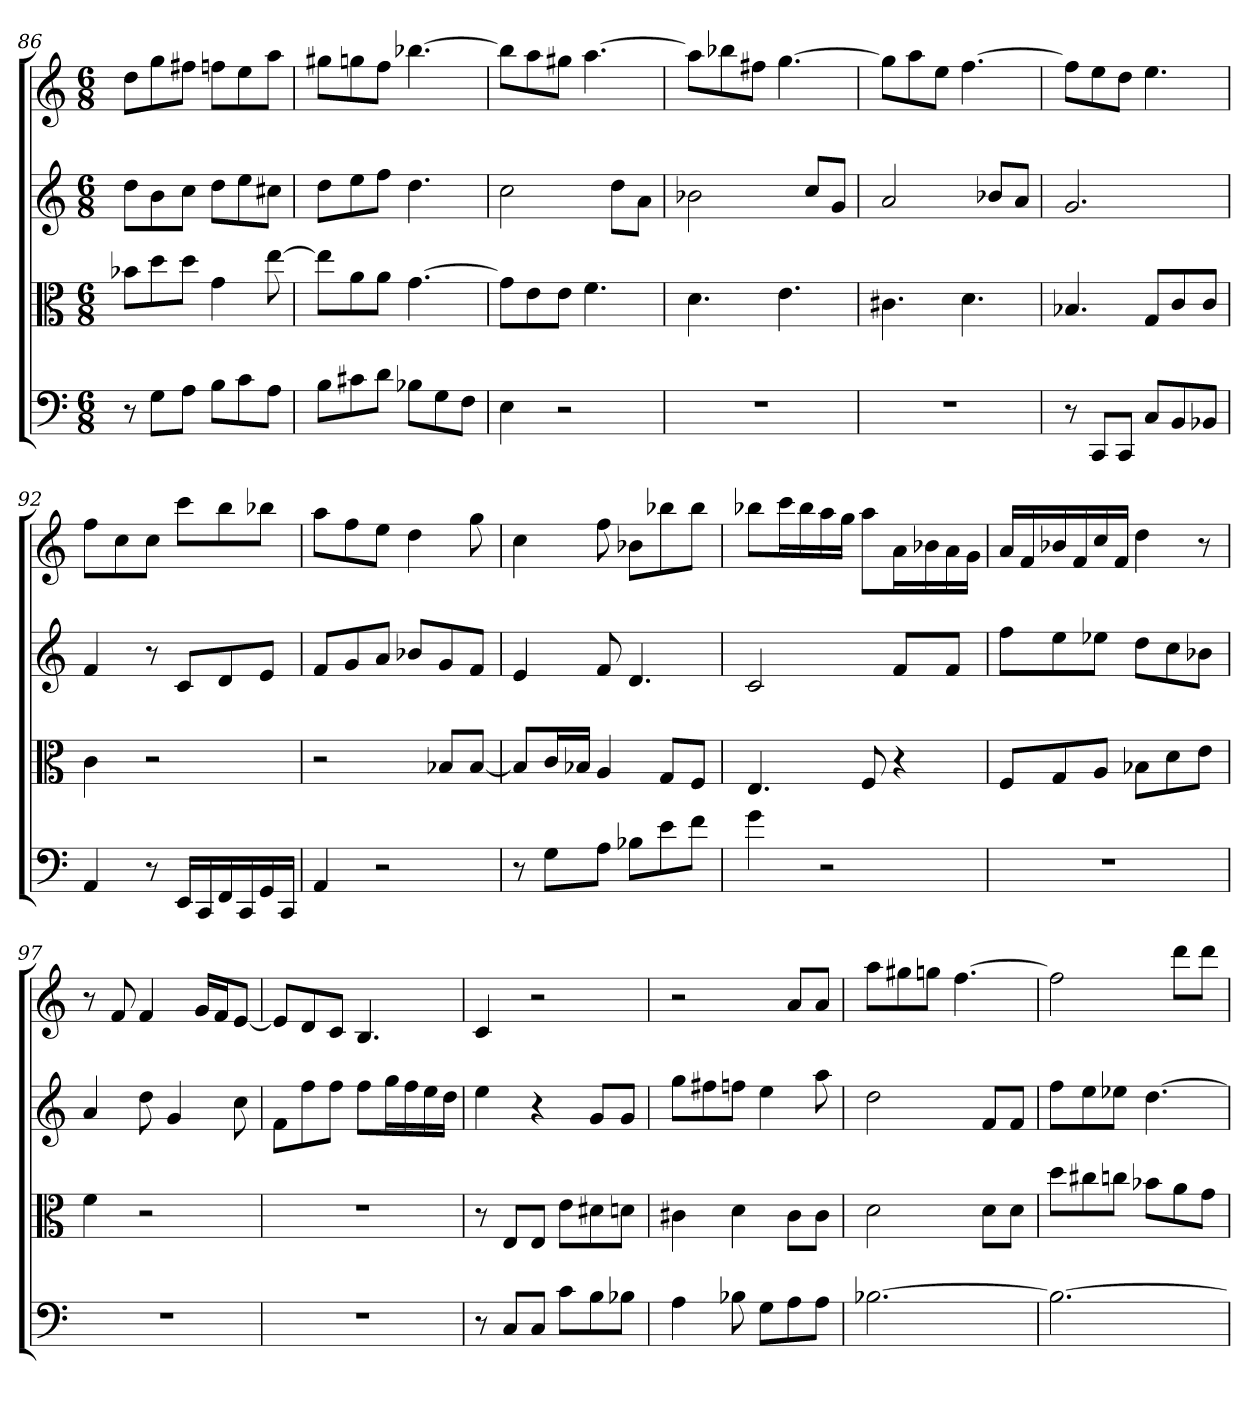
**kern	**kern	**kern	**kern
*part4	*part3	*part2	*part1
*staff4	*staff3	*staff2	*staff1
*clefF4	*clefC3	*clefG2	*clefG2
*k[]	*k[]	*k[]	*k[]
*C:	*C:	*C:	*C:
*M6/8	*M6/8	*M6/8	*M6/8
=86	=86	=86	=86
8r	8b-X\L	8dd\L	8dd\L
8G\L	8dd\	8b\	8gg\
8A\J	8dd\J	8cc\J	8ff#X\J
8B\L	4g	8dd\L	8ffn\L
8c\	.	8ee\	8ee\
8A\J	[8ee	8cc#X\J	8aa\J
=87	=87	=87	=87
8B\L	8ee\L]	8dd\L	8gg#X\L
8c#X\	8a\	8ee\	8ggn\
8d\J	8a\J	8ff\J	8ff\J
8B-X\L	[4.g	4.dd	[4.bb-X
8G\	.	.	.
8F\J	.	.	.
=88	=88	=88	=88
4E	8g\L]	2cc	8bb-\L]
.	8e\	.	8aa\
2r	8e\J	.	8gg#X\J
.	4.f	.	[4.aa
.	.	8dd\L	.
.	.	8a\J	.
=89	=89	=89	=89
2.r	4.d	2b-X	8aa\L]
.	.	.	8bb-X\
.	.	.	8ff#X\J
.	4.e	.	[4.gg
.	.	8cc/L	.
.	.	8g/J	.
=90	=90	=90	=90
2.r	4.c#X	2a	8gg\L]
.	.	.	8aa\
.	.	.	8ee\J
.	4.d	.	[4.ff
.	.	8b-X/L	.
.	.	8a/J	.
=91	=91	=91	=91
8r	4.B-X	2.g	8ff\L]
8CC/L	.	.	8ee\
8CC/J	.	.	8dd\J
8C/L	8G/L	.	4.ee
8BB/	8c/	.	.
8BB-X/J	8c/J	.	.
=92	=92	=92	=92
4AA	4c	4f	8ff\L
.	.	.	8cc\
8r	2r	8r	8cc\J
16EE/LL	.	8c/L	8ccc\L
16CC/	.	.	.
16FF/	.	8d/	8bb\
16CC/	.	.	.
16GG/	.	8e/J	8bb-X\J
16CC/JJ	.	.	.
=93	=93	=93	=93
4AA	2r	8f/L	8aa\L
.	.	8g/	8ff\
2r	.	8a/J	8ee\J
.	.	8b-X/L	4dd
.	8B-X/L	8g/	.
.	[8B-/J	8f/J	8gg
=94	=94	=94	=94
8r	8B-/L]	4e	4cc
8G\L	16c/L	.	.
.	16B-X/JJ	.	.
8A\J	4A	8f	8ff
8B-X\L	.	4.d	8b-X\L
8e\	8G/L	.	8bb-X\
8f\J	8F/J	.	8bb-\J
=95	=95	=95	=95
4g	4.E	2c	8bb-X\L
.	.	.	16ccc\L
.	.	.	16bb-\
2r	.	.	16aa\
.	.	.	16gg\JJ
.	8F	.	8aa\L
.	4r	8f/L	16a\L
.	.	.	16b-X\
.	.	8f/J	16a\
.	.	.	16g\JJ
=96	=96	=96	=96
2.r	8F/L	8ff\L	16a/LL
.	.	.	16f/
.	8G/	8ee\	16b-X/
.	.	.	16f/
.	8A/J	8ee-X\J	16cc/
.	.	.	16f/JJ
.	8B-X\L	8dd\L	4dd
.	8d\	8cc\	.
.	8e\J	8b-X\J	8r
=97	=97	=97	=97
2.r	4f	4a	8r
.	.	.	8f
.	2r	8dd	4f
.	.	4g	.
.	.	.	16g/LL
.	.	.	16f/J
.	.	8cc	[8e/J
=98	=98	=98	=98
2.r	2.r	8f\L	8e/L]
.	.	8ff\	8d/
.	.	8ff\J	8c/J
.	.	8ff\L	4.B
.	.	16gg\L	.
.	.	16ff\	.
.	.	16ee\	.
.	.	16dd\JJ	.
=99	=99	=99	=99
8r	8r	4ee	4c
8C/L	8E/L	.	.
8C/J	8E/J	4r	2r
8c\L	8e\L	.	.
8B\	8d#X\	8g/L	.
8B-X\J	8dn\J	8g/J	.
=100	=100	=100	=100
4A	4c#X	8gg\L	2r
.	.	8ff#X\	.
8B-X	4d	8ffn\J	.
8G\L	.	4ee	.
8A\	8c#\L	.	8a/L
8A\J	8c#\J	8aa	8a/J
=101	=101	=101	=101
[2.B-X	2d	2dd	8aa\L
.	.	.	8gg#X\
.	.	.	8ggn\J
.	.	.	[4.ff
.	8d\L	8f/L	.
.	8d\J	8f/J	.
=102	=102	=102	=102
2.B-_	8dd\L	8ff\L	2ff]
.	8cc#X\	8ee\	.
.	8ccn\J	8ee-X\J	.
.	8b-X\L	[4.dd	.
.	8a\	.	8ddd\L
.	8g\J	.	8ddd\J
=	=	=	=
*-	*-	*-	*-
